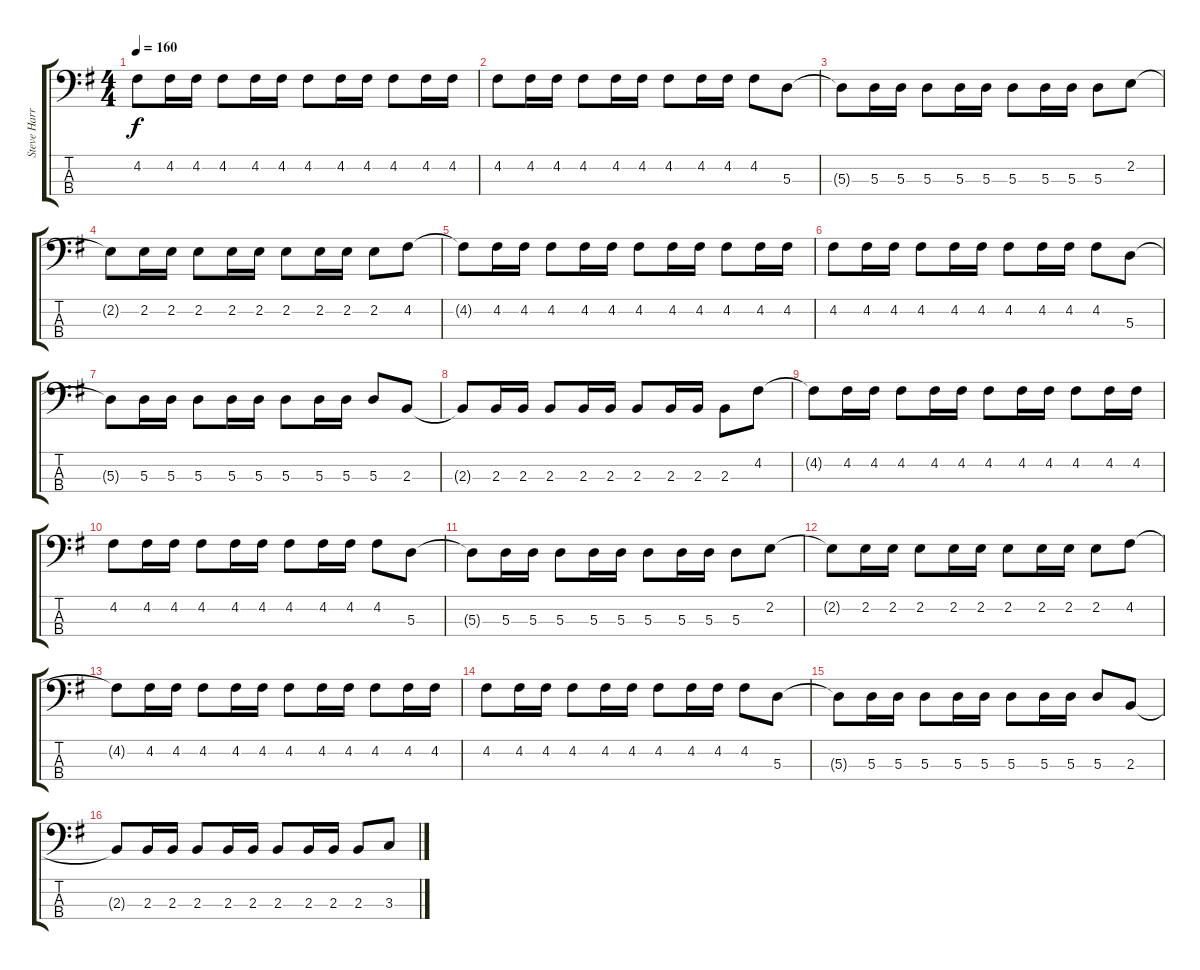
\track ("Steve Harris" "Steve Harr") {instrument electricbasspick}
\staff {score tabs}
\tuning (G2 D2 A1 E1) {hide}
\ts (4 4)
\tempo 160
\clef f4
\ks g
4.2{t}.8{dy f} 4.2.16 4.2.16 4.2.8 4.2.16 4.2.16 4.2.8 4.2.16 4.2.16 4.2.8 4.2.16 4.2.16 |
4.2.8 4.2.16 4.2.16 4.2.8 4.2.16 4.2.16 4.2.8 4.2.16 4.2.16 4.2.8 5.3.8 |
5.3{t}.8 5.3.16 5.3.16 5.3.8 5.3.16 5.3.16 5.3.8 5.3.16 5.3.16 5.3.8 2.2.8 |
2.2{t}.8 2.2.16 2.2.16 2.2.8 2.2.16 2.2.16 2.2.8 2.2.16 2.2.16 2.2.8 4.2.8 |
4.2{t}.8 4.2.16 4.2.16 4.2.8 4.2.16 4.2.16 4.2.8 4.2.16 4.2.16 4.2.8 4.2.16 4.2.16 |
4.2.8 4.2.16 4.2.16 4.2.8 4.2.16 4.2.16 4.2.8 4.2.16 4.2.16 4.2.8 5.3.8 |
5.3{t}.8 5.3.16 5.3.16 5.3.8 5.3.16 5.3.16 5.3.8 5.3.16 5.3.16 5.3.8 2.3.8 |
2.3{t}.8 2.3.16 2.3.16 2.3.8 2.3.16 2.3.16 2.3.8 2.3.16 2.3.16 2.3.8 4.2.8 |
4.2{t}.8 4.2.16 4.2.16 4.2.8 4.2.16 4.2.16 4.2.8 4.2.16 4.2.16 4.2.8 4.2.16 4.2.16 |
4.2.8 4.2.16 4.2.16 4.2.8 4.2.16 4.2.16 4.2.8 4.2.16 4.2.16 4.2.8 5.3.8 |
5.3{t}.8 5.3.16 5.3.16 5.3.8 5.3.16 5.3.16 5.3.8 5.3.16 5.3.16 5.3.8 2.2.8 |
2.2{t}.8 2.2.16 2.2.16 2.2.8 2.2.16 2.2.16 2.2.8 2.2.16 2.2.16 2.2.8 4.2.8 |
4.2{t}.8 4.2.16 4.2.16 4.2.8 4.2.16 4.2.16 4.2.8 4.2.16 4.2.16 4.2.8 4.2.16 4.2.16 |
4.2.8 4.2.16 4.2.16 4.2.8 4.2.16 4.2.16 4.2.8 4.2.16 4.2.16 4.2.8 5.3.8 |
5.3{t}.8 5.3.16 5.3.16 5.3.8 5.3.16 5.3.16 5.3.8 5.3.16 5.3.16 5.3.8 2.3.8 |
2.3{t}.8 2.3.16 2.3.16 2.3.8 2.3.16 2.3.16 2.3.8 2.3.16 2.3.16 2.3.8 3.3.8
